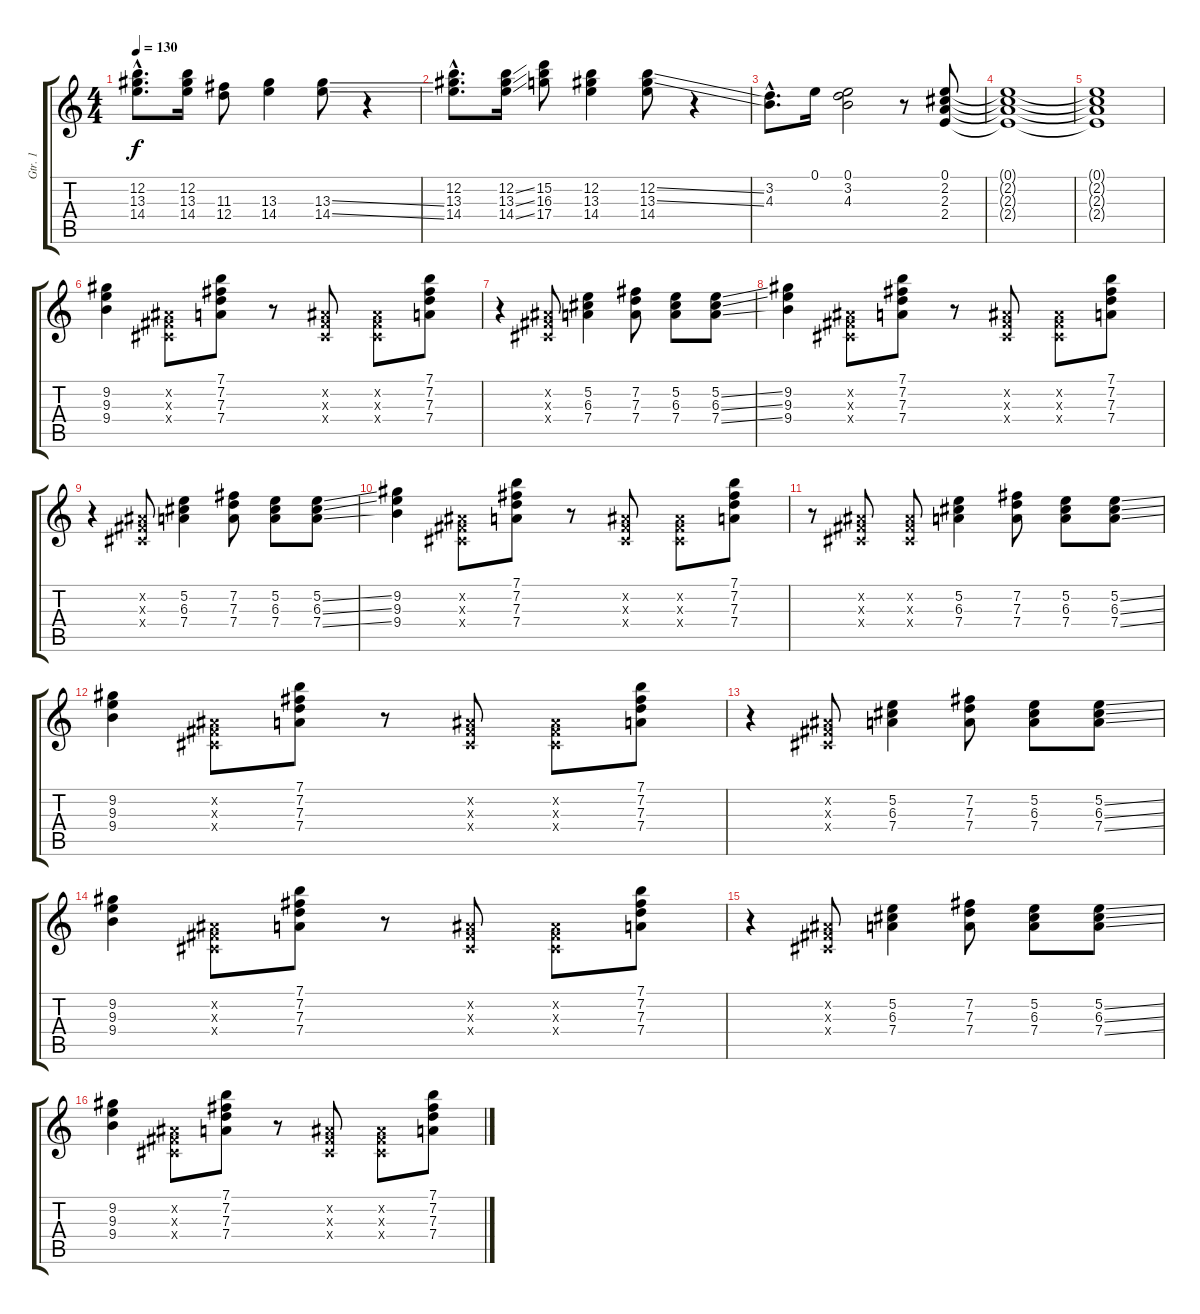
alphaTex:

\track ("Gtr. 1" "Gtr. 1") {instrument overdrivenguitar}
\staff {score tabs}
\tuning (E4 B3 G3 D3 A2 E2) {hide}
\ts (4 4)
\tempo 130
\clef g2
\ks c
(12.2{hac} 13.3{hac} 14.4{hac}).8{d dy f} (12.2 13.3 14.4).16 (11.3 12.4).8 (13.3 14.4).4 (13.3{ss} 14.4{ss}).8 r.4 |
(12.2{hac} 13.3{hac} 14.4{hac}).8{d} (12.2{ss} 13.3{ss} 14.4{ss}).16 (15.2 16.3 17.4).8 (12.2 13.3 14.4).4 (12.2{ss} 13.3{ss} 14.4).8 r.4 |
(3.2{hac} 4.3{hac}).8{d} 0.1.16 (0.1 3.2 4.3).2 r.8 (0.1 2.2 2.3 2.4).8 |
(0.1{t} 2.2{t} 2.3{t} 2.4{t}).1 |
(0.1{t} 2.2{t} 2.3{t} 2.4{t}).1 |
(9.2 9.3 9.4).4 (-1.2{x} -1.3{x} -1.4{x}).8 (7.1 7.2 7.3 7.4).8 r.8 (-1.2{x} -1.3{x} -1.4{x}).8 (-1.2{x} -1.3{x} -1.4{x}).8 (7.1 7.2 7.3 7.4).8 |
r.4 (-1.2{x} -1.3{x} -1.4{x}).8 (5.2 6.3 7.4).4 (7.2 7.3 7.4).8 (5.2 6.3 7.4).8 (5.2{ss} 6.3{ss} 7.4{ss}).8 |
(9.2 9.3 9.4).4 (-1.2{x} -1.3{x} -1.4{x}).8 (7.1 7.2 7.3 7.4).8 r.8 (-1.2{x} -1.3{x} -1.4{x}).8 (-1.2{x} -1.3{x} -1.4{x}).8 (7.1 7.2 7.3 7.4).8 |
r.4 (-1.2{x} -1.3{x} -1.4{x}).8 (5.2 6.3 7.4).4 (7.2 7.3 7.4).8 (5.2 6.3 7.4).8 (5.2{ss} 6.3{ss} 7.4{ss}).8 |
(9.2 9.3 9.4).4 (-1.2{x} -1.3{x} -1.4{x}).8 (7.1 7.2 7.3 7.4).8 r.8 (-1.2{x} -1.3{x} -1.4{x}).8 (-1.2{x} -1.3{x} -1.4{x}).8 (7.1 7.2 7.3 7.4).8 |
r.8 (-1.2{x} -1.3{x} -1.4{x}).8 (-1.2{x} -1.3{x} -1.4{x}).8 (5.2 6.3 7.4).4 (7.2 7.3 7.4).8 (5.2 6.3 7.4).8 (5.2{ss} 6.3{ss} 7.4{ss}).8 |
(9.2 9.3 9.4).4 (-1.2{x} -1.3{x} -1.4{x}).8 (7.1 7.2 7.3 7.4).8 r.8 (-1.2{x} -1.3{x} -1.4{x}).8 (-1.2{x} -1.3{x} -1.4{x}).8 (7.1 7.2 7.3 7.4).8 |
r.4 (-1.2{x} -1.3{x} -1.4{x}).8 (5.2 6.3 7.4).4 (7.2 7.3 7.4).8 (5.2 6.3 7.4).8 (5.2{ss} 6.3{ss} 7.4{ss}).8 |
(9.2 9.3 9.4).4 (-1.2{x} -1.3{x} -1.4{x}).8 (7.1 7.2 7.3 7.4).8 r.8 (-1.2{x} -1.3{x} -1.4{x}).8 (-1.2{x} -1.3{x} -1.4{x}).8 (7.1 7.2 7.3 7.4).8 |
r.4 (-1.2{x} -1.3{x} -1.4{x}).8 (5.2 6.3 7.4).4 (7.2 7.3 7.4).8 (5.2 6.3 7.4).8 (5.2{ss} 6.3{ss} 7.4{ss}).8 |
(9.2 9.3 9.4).4 (-1.2{x} -1.3{x} -1.4{x}).8 (7.1 7.2 7.3 7.4).8 r.8 (-1.2{x} -1.3{x} -1.4{x}).8 (-1.2{x} -1.3{x} -1.4{x}).8 (7.1 7.2 7.3 7.4).8
